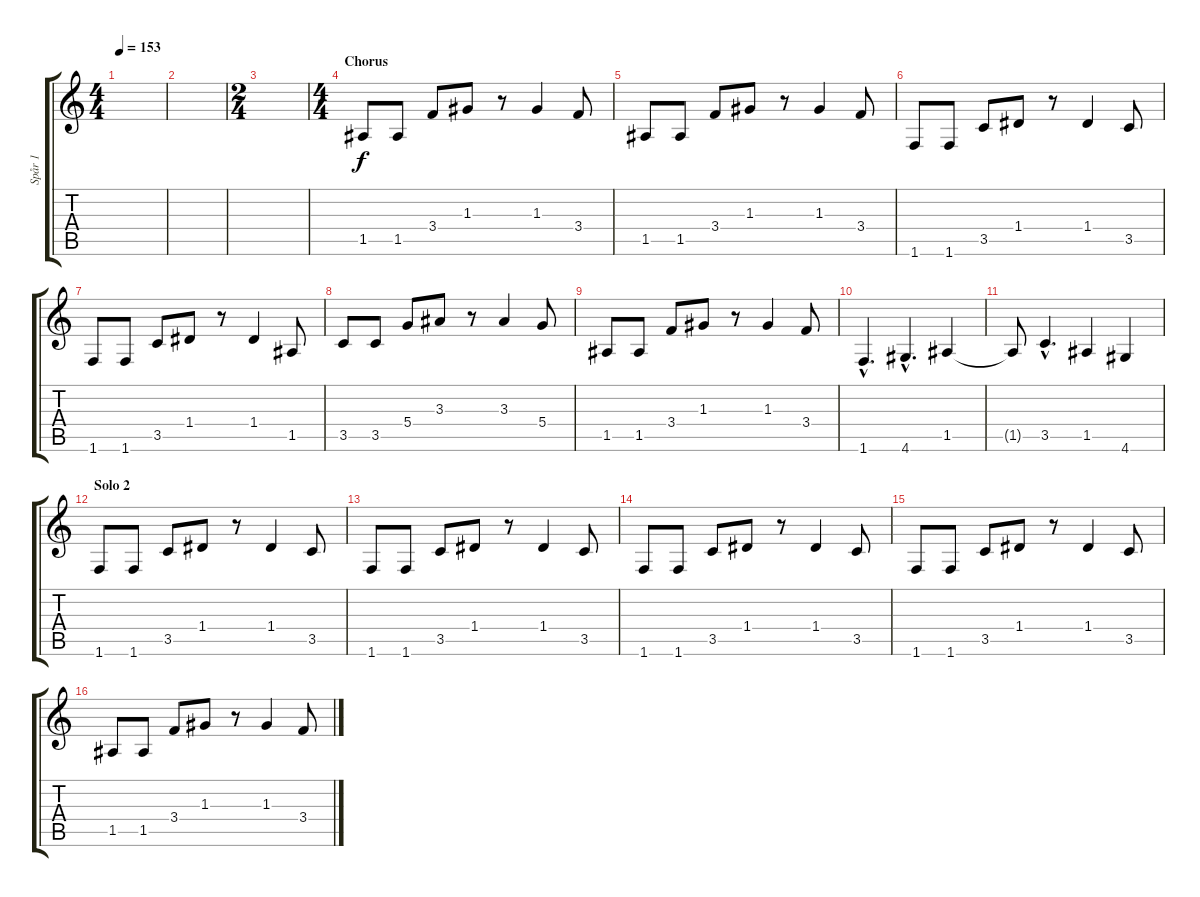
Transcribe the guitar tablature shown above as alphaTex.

\track ("Spår 1" "Spår 1") {instrument overdrivenguitar}
\staff {score tabs}
\tuning (E4 B3 G3 D3 A2 E2) {hide}
\ts (4 4)
\tempo 153
\clef g2
\ks c
|
|
\ts (2 4)
|
\ts (4 4)
\section ("" "Chorus")
1.5.8 1.5.8 3.4.8 1.3.8 r.8 1.3.4 3.4.8 |
1.5.8 1.5.8 3.4.8 1.3.8 r.8 1.3.4 3.4.8 |
1.6.8 1.6.8 3.5.8 1.4.8 r.8 1.4.4 3.5.8 |
1.6.8 1.6.8 3.5.8 1.4.8 r.8 1.4.4 1.5.8 |
3.5.8 3.5.8 5.4.8 3.3.8 r.8 3.3.4 5.4.8 |
1.5.8 1.5.8 3.4.8 1.3.8 r.8 1.3.4 3.4.8 |
1.6{hac}.4{d} 4.6{hac}.4{d} 1.5.4 |
1.5{t}.8 3.5{hac}.4{d} 1.5.4 4.6.4 |
\section ("" "Solo 2")
1.6.8 1.6.8 3.5.8 1.4.8 r.8 1.4.4 3.5.8 |
1.6.8 1.6.8 3.5.8 1.4.8 r.8 1.4.4 3.5.8 |
1.6.8 1.6.8 3.5.8 1.4.8 r.8 1.4.4 3.5.8 |
1.6.8 1.6.8 3.5.8 1.4.8 r.8 1.4.4 3.5.8 |
1.5.8 1.5.8 3.4.8 1.3.8 r.8 1.3.4 3.4.8
